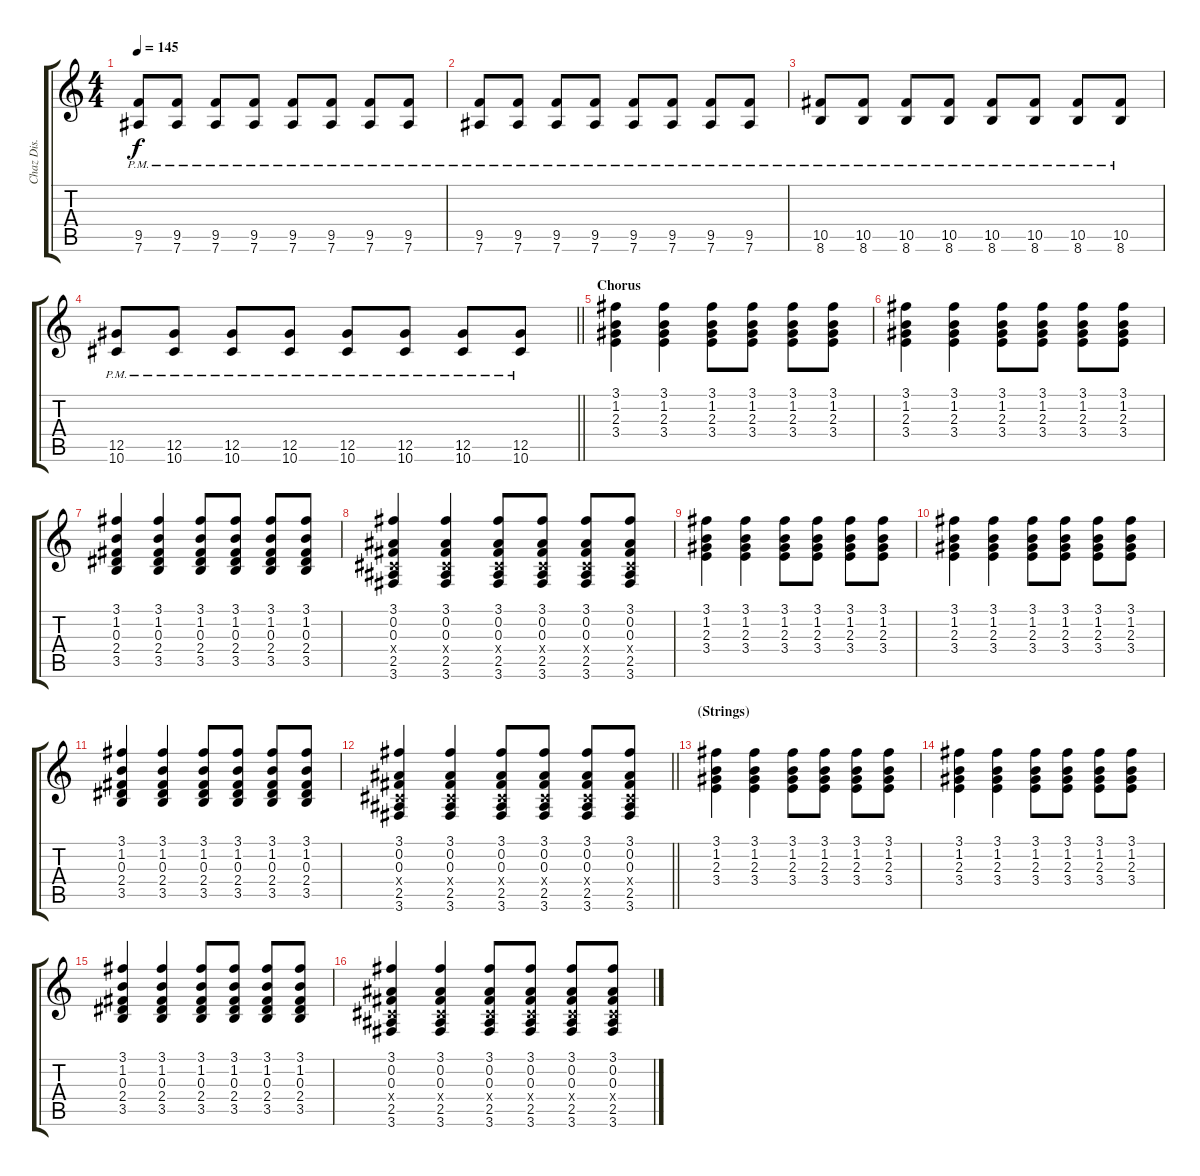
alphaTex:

\track ("Chaz Dis." "Chaz Dis.") {instrument distortionguitar}
\staff {score tabs}
\tuning (Eb4 Bb3 Gb3 Db3 Ab2 Eb2) {hide}
\ts (4 4)
\tempo 145
\clef g2
\ks c
(9.5{pm} 7.6{pm}).8{dy f} (9.5{pm} 7.6{pm}).8 (9.5{pm} 7.6{pm}).8 (9.5{pm} 7.6{pm}).8 (9.5{pm} 7.6{pm}).8 (9.5{pm} 7.6{pm}).8 (9.5{pm} 7.6{pm}).8 (9.5{pm} 7.6{pm}).8 |
(9.5{pm} 7.6{pm}).8 (9.5{pm} 7.6{pm}).8 (9.5{pm} 7.6{pm}).8 (9.5{pm} 7.6{pm}).8 (9.5{pm} 7.6{pm}).8 (9.5{pm} 7.6{pm}).8 (9.5{pm} 7.6{pm}).8 (9.5{pm} 7.6{pm}).8 |
(10.5{pm} 8.6{pm}).8 (10.5{pm} 8.6{pm}).8 (10.5{pm} 8.6).8 (10.5{pm} 8.6{pm}).8 (10.5{pm} 8.6{pm}).8 (10.5{pm} 8.6{pm}).8 (10.5{pm} 8.6{pm}).8 (10.5{pm} 8.6{pm}).8 |
\barLineRight lightlight
(12.5{pm} 10.6{pm}).8 (12.5{pm} 10.6{pm}).8 (12.5{pm} 10.6{pm}).8 (12.5{pm} 10.6{pm}).8 (12.5{pm} 10.6{pm}).8 (12.5{pm} 10.6{pm}).8 (12.5{pm} 10.6{pm}).8 (12.5{pm} 10.6{pm}).8 |
\section ("" "Chorus")
(3.1 1.2 2.3 3.4).4 (3.1 1.2 2.3 3.4).4 (3.1 1.2 2.3 3.4).8 (3.1 1.2 2.3 3.4).8 (3.1 1.2 2.3 3.4).8 (3.1 1.2 2.3 3.4).8 |
(3.1 1.2 2.3 3.4).4 (3.1 1.2 2.3 3.4).4 (3.1 1.2 2.3 3.4).8 (3.1 1.2 2.3 3.4).8 (3.1 1.2 2.3 3.4).8 (3.1 1.2 2.3 3.4).8 |
(3.1 1.2 0.3 2.4 3.5).4 (3.1 1.2 0.3 2.4 3.5).4 (3.1 1.2 0.3 2.4 3.5).8 (3.1 1.2 0.3 2.4 3.5).8 (3.1 1.2 0.3 2.4 3.5).8 (3.1 1.2 0.3 2.4 3.5).8 |
(3.1 0.2 0.3 0.4{x} 2.5 3.6).4 (3.1 0.2 0.3 0.4{x} 2.5 3.6).4 (3.1 0.2 0.3 0.4{x} 2.5 3.6).8 (3.1 0.2 0.3 0.4{x} 2.5 3.6).8 (3.1 0.2 0.3 0.4{x} 2.5 3.6).8 (3.1 0.2 0.3 0.4{x} 2.5 3.6).8 |
(3.1 1.2 2.3 3.4).4 (3.1 1.2 2.3 3.4).4 (3.1 1.2 2.3 3.4).8 (3.1 1.2 2.3 3.4).8 (3.1 1.2 2.3 3.4).8 (3.1 1.2 2.3 3.4).8 |
(3.1 1.2 2.3 3.4).4 (3.1 1.2 2.3 3.4).4 (3.1 1.2 2.3 3.4).8 (3.1 1.2 2.3 3.4).8 (3.1 1.2 2.3 3.4).8 (3.1 1.2 2.3 3.4).8 |
(3.1 1.2 0.3 2.4 3.5).4 (3.1 1.2 0.3 2.4 3.5).4 (3.1 1.2 0.3 2.4 3.5).8 (3.1 1.2 0.3 2.4 3.5).8 (3.1 1.2 0.3 2.4 3.5).8 (3.1 1.2 0.3 2.4 3.5).8 |
\barLineRight lightlight
(3.1 0.2 0.3 0.4{x} 2.5 3.6).4 (3.1 0.2 0.3 0.4{x} 2.5 3.6).4 (3.1 0.2 0.3 0.4{x} 2.5 3.6).8 (3.1 0.2 0.3 0.4{x} 2.5 3.6).8 (3.1 0.2 0.3 0.4{x} 2.5 3.6).8 (3.1 0.2 0.3 0.4{x} 2.5 3.6).8 |
\section ("" "(Strings)")
(3.1 1.2 2.3 3.4).4 (3.1 1.2 2.3 3.4).4 (3.1 1.2 2.3 3.4).8 (3.1 1.2 2.3 3.4).8 (3.1 1.2 2.3 3.4).8 (3.1 1.2 2.3 3.4).8 |
(3.1 1.2 2.3 3.4).4 (3.1 1.2 2.3 3.4).4 (3.1 1.2 2.3 3.4).8 (3.1 1.2 2.3 3.4).8 (3.1 1.2 2.3 3.4).8 (3.1 1.2 2.3 3.4).8 |
(3.1 1.2 0.3 2.4 3.5).4 (3.1 1.2 0.3 2.4 3.5).4 (3.1 1.2 0.3 2.4 3.5).8 (3.1 1.2 0.3 2.4 3.5).8 (3.1 1.2 0.3 2.4 3.5).8 (3.1 1.2 0.3 2.4 3.5).8 |
(3.1 0.2 0.3 0.4{x} 2.5 3.6).4 (3.1 0.2 0.3 0.4{x} 2.5 3.6).4 (3.1 0.2 0.3 0.4{x} 2.5 3.6).8 (3.1 0.2 0.3 0.4{x} 2.5 3.6).8 (3.1 0.2 0.3 0.4{x} 2.5 3.6).8 (3.1 0.2 0.3 0.4{x} 2.5 3.6).8
